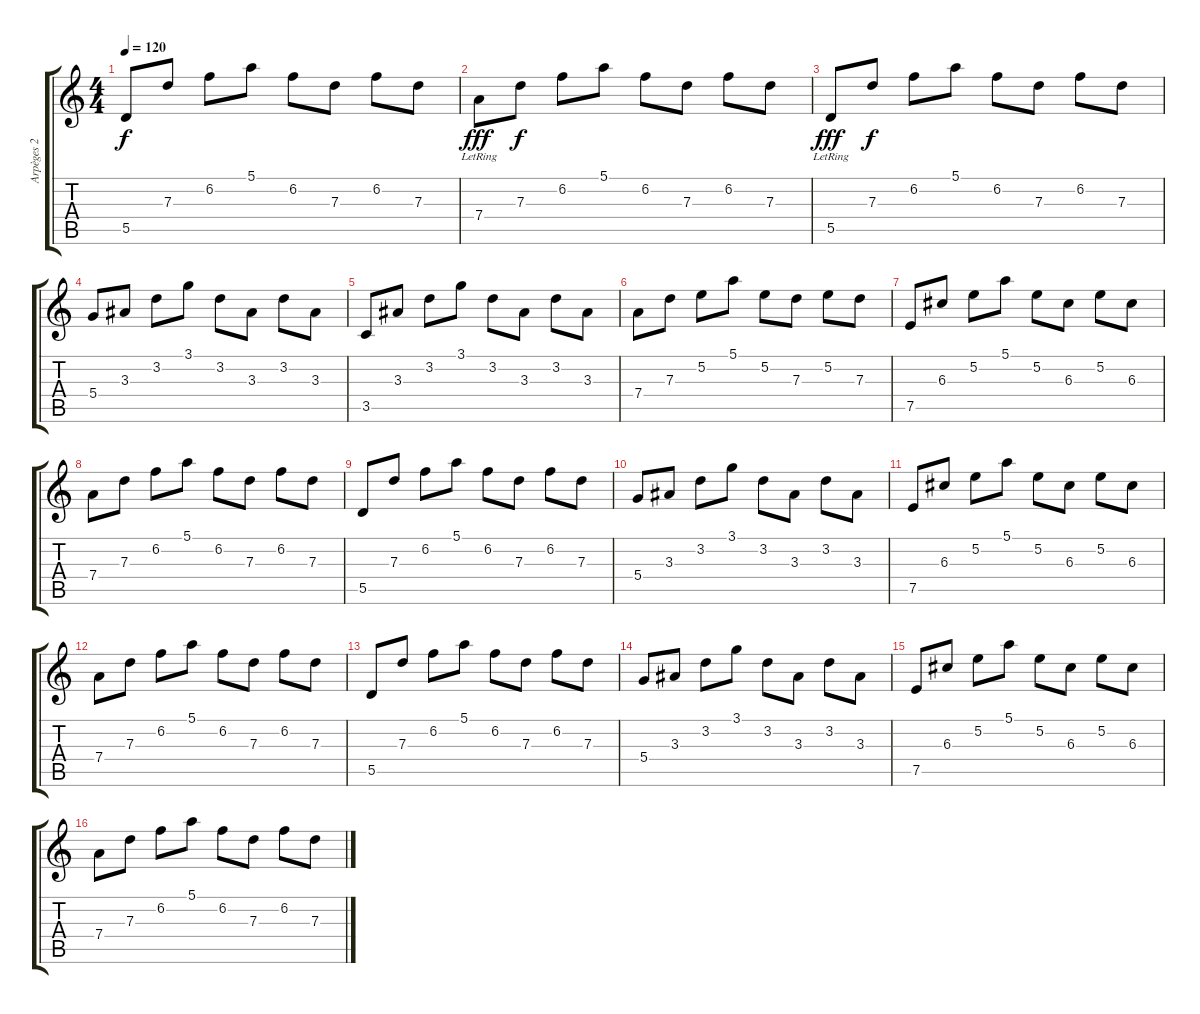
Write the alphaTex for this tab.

\track ("Arpèges 2" "Arpèges 2") {instrument acousticguitarsteel}
\staff {score tabs}
\tuning (E4 B3 G3 D3 A2 E2) {hide}
\ts (4 4)
\tempo 120
\clef g2
\ks c
5.5.8{dy f} 7.3.8 6.2.8 5.1.8 6.2.8 7.3.8 6.2.8 7.3.8 |
7.4{lr}.8{dy fff} 7.3.8{dy f} 6.2.8 5.1.8 6.2.8 7.3.8 6.2.8 7.3.8 |
5.5{lr}.8{dy fff} 7.3.8{dy f} 6.2.8 5.1.8 6.2.8 7.3.8 6.2.8 7.3.8 |
5.4.8 3.3.8 3.2.8 3.1.8 3.2.8 3.3.8 3.2.8 3.3.8 |
3.5.8 3.3.8 3.2.8 3.1.8 3.2.8 3.3.8 3.2.8 3.3.8 |
7.4.8 7.3.8 5.2.8 5.1.8 5.2.8 7.3.8 5.2.8 7.3.8 |
7.5.8 6.3.8 5.2.8 5.1.8 5.2.8 6.3.8 5.2.8 6.3.8 |
7.4.8 7.3.8 6.2.8 5.1.8 6.2.8 7.3.8 6.2.8 7.3.8 |
5.5.8 7.3.8 6.2.8 5.1.8 6.2.8 7.3.8 6.2.8 7.3.8 |
5.4.8 3.3.8 3.2.8 3.1.8 3.2.8 3.3.8 3.2.8 3.3.8 |
7.5.8 6.3.8 5.2.8 5.1.8 5.2.8 6.3.8 5.2.8 6.3.8 |
7.4.8 7.3.8 6.2.8 5.1.8 6.2.8 7.3.8 6.2.8 7.3.8 |
5.5.8 7.3.8 6.2.8 5.1.8 6.2.8 7.3.8 6.2.8 7.3.8 |
5.4.8 3.3.8 3.2.8 3.1.8 3.2.8 3.3.8 3.2.8 3.3.8 |
7.5.8 6.3.8 5.2.8 5.1.8 5.2.8 6.3.8 5.2.8 6.3.8 |
7.4.8 7.3.8 6.2.8 5.1.8 6.2.8 7.3.8 6.2.8 7.3.8
